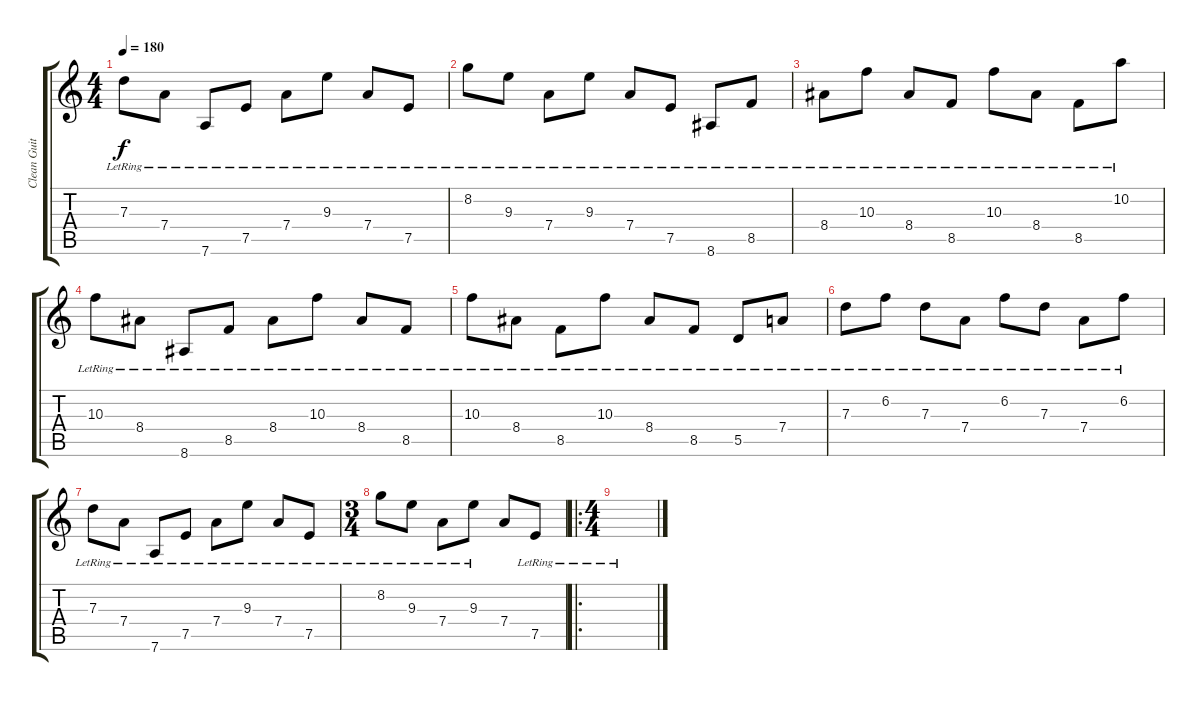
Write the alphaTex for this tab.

\track ("Clean Guitar" "Clean Guit") {instrument acousticguitarsteel}
\staff {score tabs}
\tuning (E4 B3 G3 D3 A2 D2) {hide}
\ts (4 4)
\tempo 180
\clef g2
\ks c
7.3{lr}.8{dy f} 7.4{lr}.8 7.6{lr}.8 7.5{lr}.8 7.4{lr}.8 9.3{lr}.8 7.4{lr}.8 7.5{lr}.8 |
8.2{lr}.8 9.3{lr}.8 7.4{lr}.8 9.3{lr}.8 7.4{lr}.8 7.5{lr}.8 8.6{lr}.8 8.5{lr}.8 |
8.4{lr}.8 10.3{lr}.8 8.4{lr}.8 8.5{lr}.8 10.3{lr}.8 8.4{lr}.8 8.5{lr}.8 10.2{lr}.8 |
10.3{lr}.8 8.4{lr}.8 8.6{lr}.8 8.5{lr}.8 8.4{lr}.8 10.3{lr}.8 8.4{lr}.8 8.5{lr}.8 |
10.3{lr}.8 8.4{lr}.8 8.5{lr}.8 10.3{lr}.8 8.4{lr}.8 8.5{lr}.8 5.5{lr}.8 7.4{lr}.8 |
7.3{lr}.8 6.2{lr}.8 7.3{lr}.8 7.4{lr}.8 6.2{lr}.8 7.3{lr}.8 7.4{lr}.8 6.2{lr}.8 |
7.3{lr}.8 7.4{lr}.8 7.6{lr}.8 7.5{lr}.8 7.4{lr}.8 9.3{lr}.8 7.4{lr}.8 7.5{lr}.8 |
\ts (3 4)
8.2{lr}.8 9.3{lr}.8 7.4{lr}.8 9.3{lr}.8 7.4.8 7.5{lr}.8 |
\ro
\ts (4 4)
